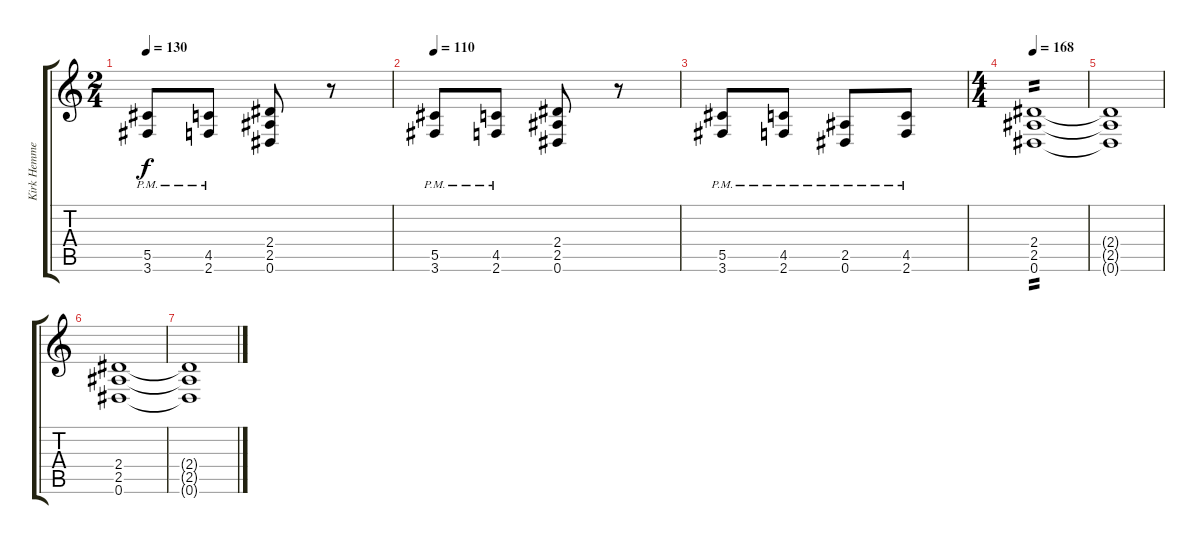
\track ("Kirk Hemmett" "Kirk Hemme") {instrument distortionguitar}
\staff {score tabs}
\tuning (Eb4 Bb3 Gb3 Db3 Ab2 Eb2) {hide}
\ts (2 4)
\tempo 130
\clef g2
\ks c
(5.5{pm} 3.6{pm}).8{dy f} (4.5{pm} 2.6{pm}).8 (2.4 2.5 0.6).8 r.8 |
\tempo 110
(5.5{pm} 3.6{pm}).8 (4.5{pm} 2.6{pm}).8 (2.4 2.5 0.6).8 r.8 |
(5.5{pm} 3.6{pm}).8 (4.5{pm} 2.6{pm}).8 (2.5{pm} 0.6{pm}).8 (4.5{pm} 2.6{pm}).8 |
\ts (4 4)
\tempo 168
(2.4 2.5 0.6).1{tp 2} |
(2.4{t} 2.5{t} 0.6{t}).1 |
(2.4 2.5 0.6).1 |
(2.4{t} 2.5{t} 0.6{t}).1
